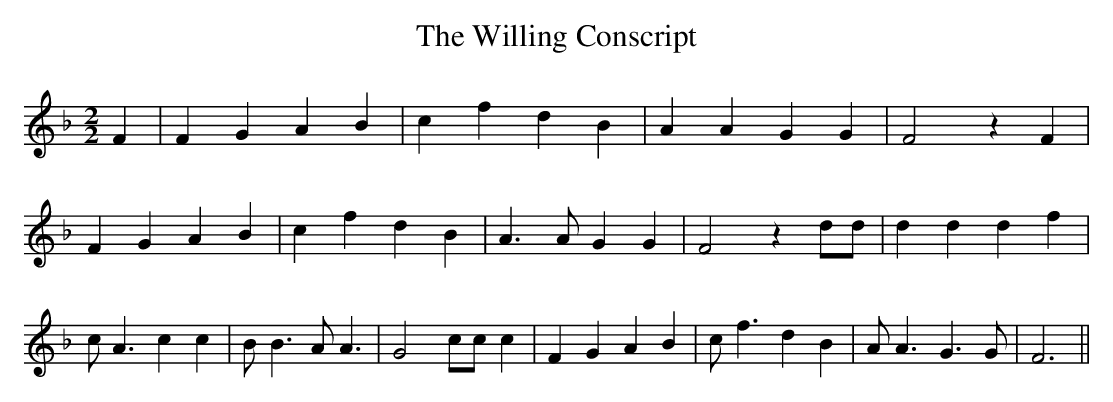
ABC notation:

X:1
T:The Willing Conscript
M:2/2
L:1/4
K:F
 F| F G A B| c f d B| A A G G| F2 z F| F G A B| c f d B| A3/2 A/2 G G|\
 F2 z d/2d/2| d d d f| c/2 A3/2 c c| B/2 B3/2 A/2 A3/2| G2- c/2c/2 c|\
 F G A B| c/2 f3/2 d B| A/2 A3/2 G3/2 G/2| F3||
